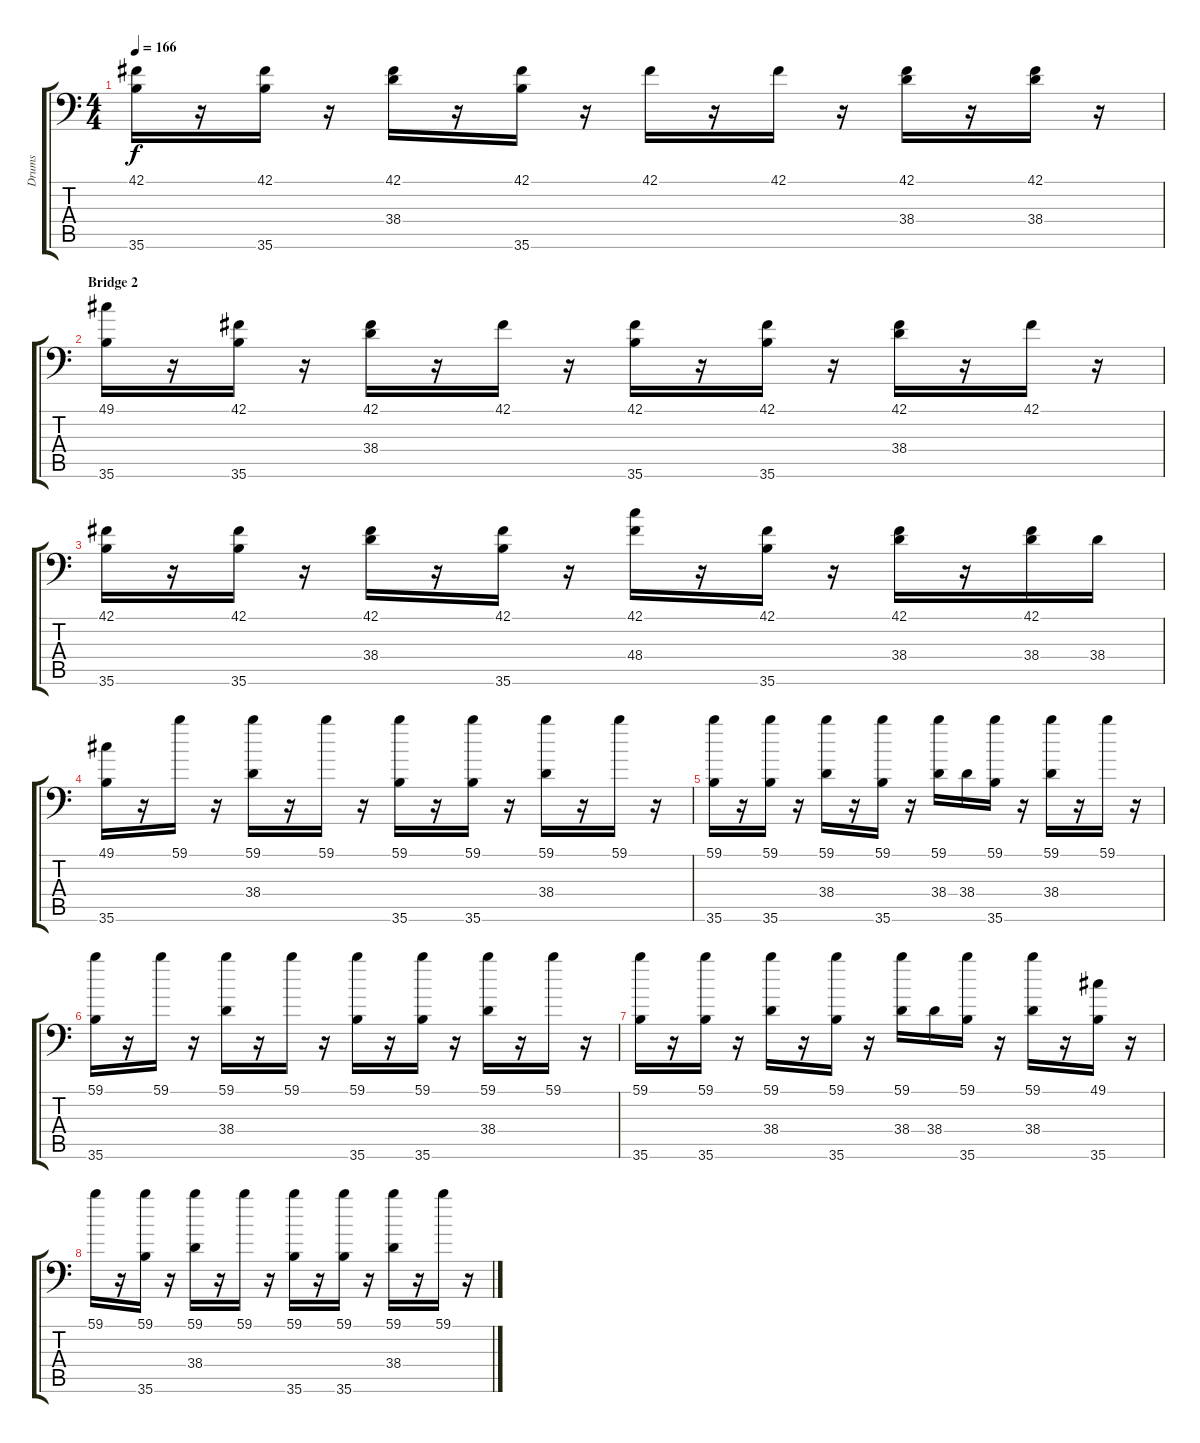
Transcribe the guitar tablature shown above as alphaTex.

\track ("Drums" "Drums") {instrument acousticgrandpiano}
\staff {score tabs}
\tuning (C-1 C-1 C-1 C-1 C-1 C-1) {hide}
\ts (4 4)
\tempo 166
\clef f4
\ks c
(42.1 35.6).16{dy f} r.16 (42.1 35.6).16 r.16 (42.1 38.4).16 r.16 (42.1 35.6).16 r.16 42.1.16 r.16 42.1.16 r.16 (42.1 38.4).16 r.16 (42.1 38.4).16 r.16 |
\section ("" "Bridge 2")
(49.1 35.6).16 r.16 (42.1 35.6).16 r.16 (42.1 38.4).16 r.16 42.1.16 r.16 (42.1 35.6).16 r.16 (42.1 35.6).16 r.16 (42.1 38.4).16 r.16 42.1.16 r.16 |
(42.1 35.6).16 r.16 (42.1 35.6).16 r.16 (42.1 38.4).16 r.16 (42.1 35.6).16 r.16 (42.1 48.4).16 r.16 (42.1 35.6).16 r.16 (42.1 38.4).16 r.16 (42.1 38.4).16 38.4.16 |
(49.1 35.6).16 r.16 59.1.16 r.16 (59.1 38.4).16 r.16 59.1.16 r.16 (59.1 35.6).16 r.16 (59.1 35.6).16 r.16 (59.1 38.4).16 r.16 59.1.16 r.16 |
(59.1 35.6).16 r.16 (59.1 35.6).16 r.16 (59.1 38.4).16 r.16 (59.1 35.6).16 r.16 (59.1 38.4).16 38.4.16 (59.1 35.6).16 r.16 (59.1 38.4).16 r.16 59.1.16 r.16 |
(59.1 35.6).16 r.16 59.1.16 r.16 (59.1 38.4).16 r.16 59.1.16 r.16 (59.1 35.6).16 r.16 (59.1 35.6).16 r.16 (59.1 38.4).16 r.16 59.1.16 r.16 |
(59.1 35.6).16 r.16 (59.1 35.6).16 r.16 (59.1 38.4).16 r.16 (59.1 35.6).16 r.16 (59.1 38.4).16 38.4.16 (59.1 35.6).16 r.16 (59.1 38.4).16 r.16 (49.1 35.6).16 r.16 |
59.1.16 r.16 (59.1 35.6).16 r.16 (59.1 38.4).16 r.16 59.1.16 r.16 (59.1 35.6).16 r.16 (59.1 35.6).16 r.16 (59.1 38.4).16 r.16 59.1.16 r.16
